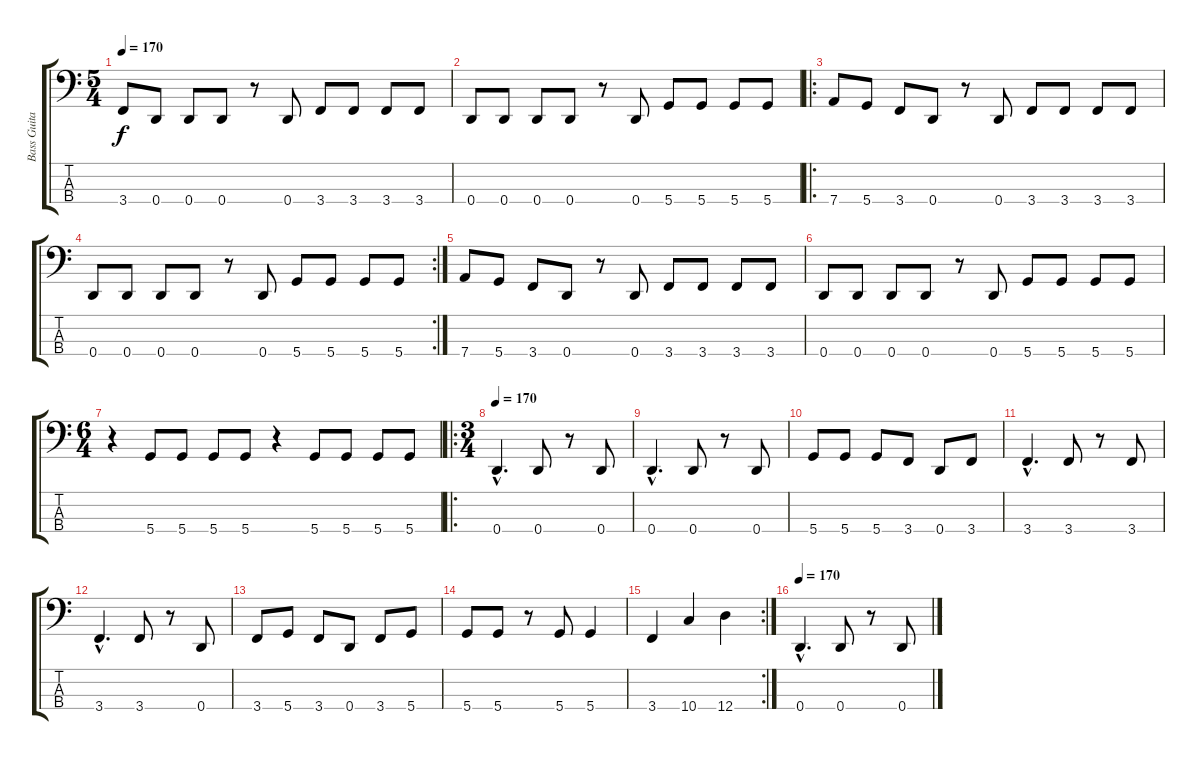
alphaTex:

\track ("Bass Guitar" "Bass Guita") {instrument electricbasspick}
\staff {score tabs}
\tuning (G2 D2 A1 D1) {hide}
\ts (5 4)
\tempo 170
\clef f4
\ks c
3.4.8{dy f} 0.4.8 0.4.8 0.4.8 r.8 0.4.8 3.4.8 3.4.8 3.4.8 3.4.8 |
0.4.8 0.4.8 0.4.8 0.4.8 r.8 0.4.8 5.4.8 5.4.8 5.4.8 5.4.8 |
\ro
7.4.8 5.4.8 3.4.8 0.4.8 r.8 0.4.8 3.4.8 3.4.8 3.4.8 3.4.8 |
\rc 2
0.4.8 0.4.8 0.4.8 0.4.8 r.8 0.4.8 5.4.8 5.4.8 5.4.8 5.4.8 |
7.4.8 5.4.8 3.4.8 0.4.8 r.8 0.4.8 3.4.8 3.4.8 3.4.8 3.4.8 |
0.4.8 0.4.8 0.4.8 0.4.8 r.8 0.4.8 5.4.8 5.4.8 5.4.8 5.4.8 |
\ts (6 4)
r.4 5.4.8 5.4.8 5.4.8 5.4.8 r.4 5.4.8 5.4.8 5.4.8 5.4.8 |
\ro
\ts (3 4)
\tempo 170
0.4{hac}.4{d} 0.4.8 r.8 0.4.8 |
0.4{hac}.4{d} 0.4.8 r.8 0.4.8 |
5.4.8 5.4.8 5.4.8 3.4.8 0.4.8 3.4.8 |
3.4{hac}.4{d} 3.4.8 r.8 3.4.8 |
3.4{hac}.4{d} 3.4.8 r.8 0.4.8 |
3.4.8 5.4.8 3.4.8 0.4.8 3.4.8 5.4.8 |
5.4.8 5.4.8 r.8 5.4.8 5.4.4 |
\rc 2
3.4.4 10.4.4 12.4.4 |
\tempo 170
0.4{hac}.4{d} 0.4.8 r.8 0.4.8
